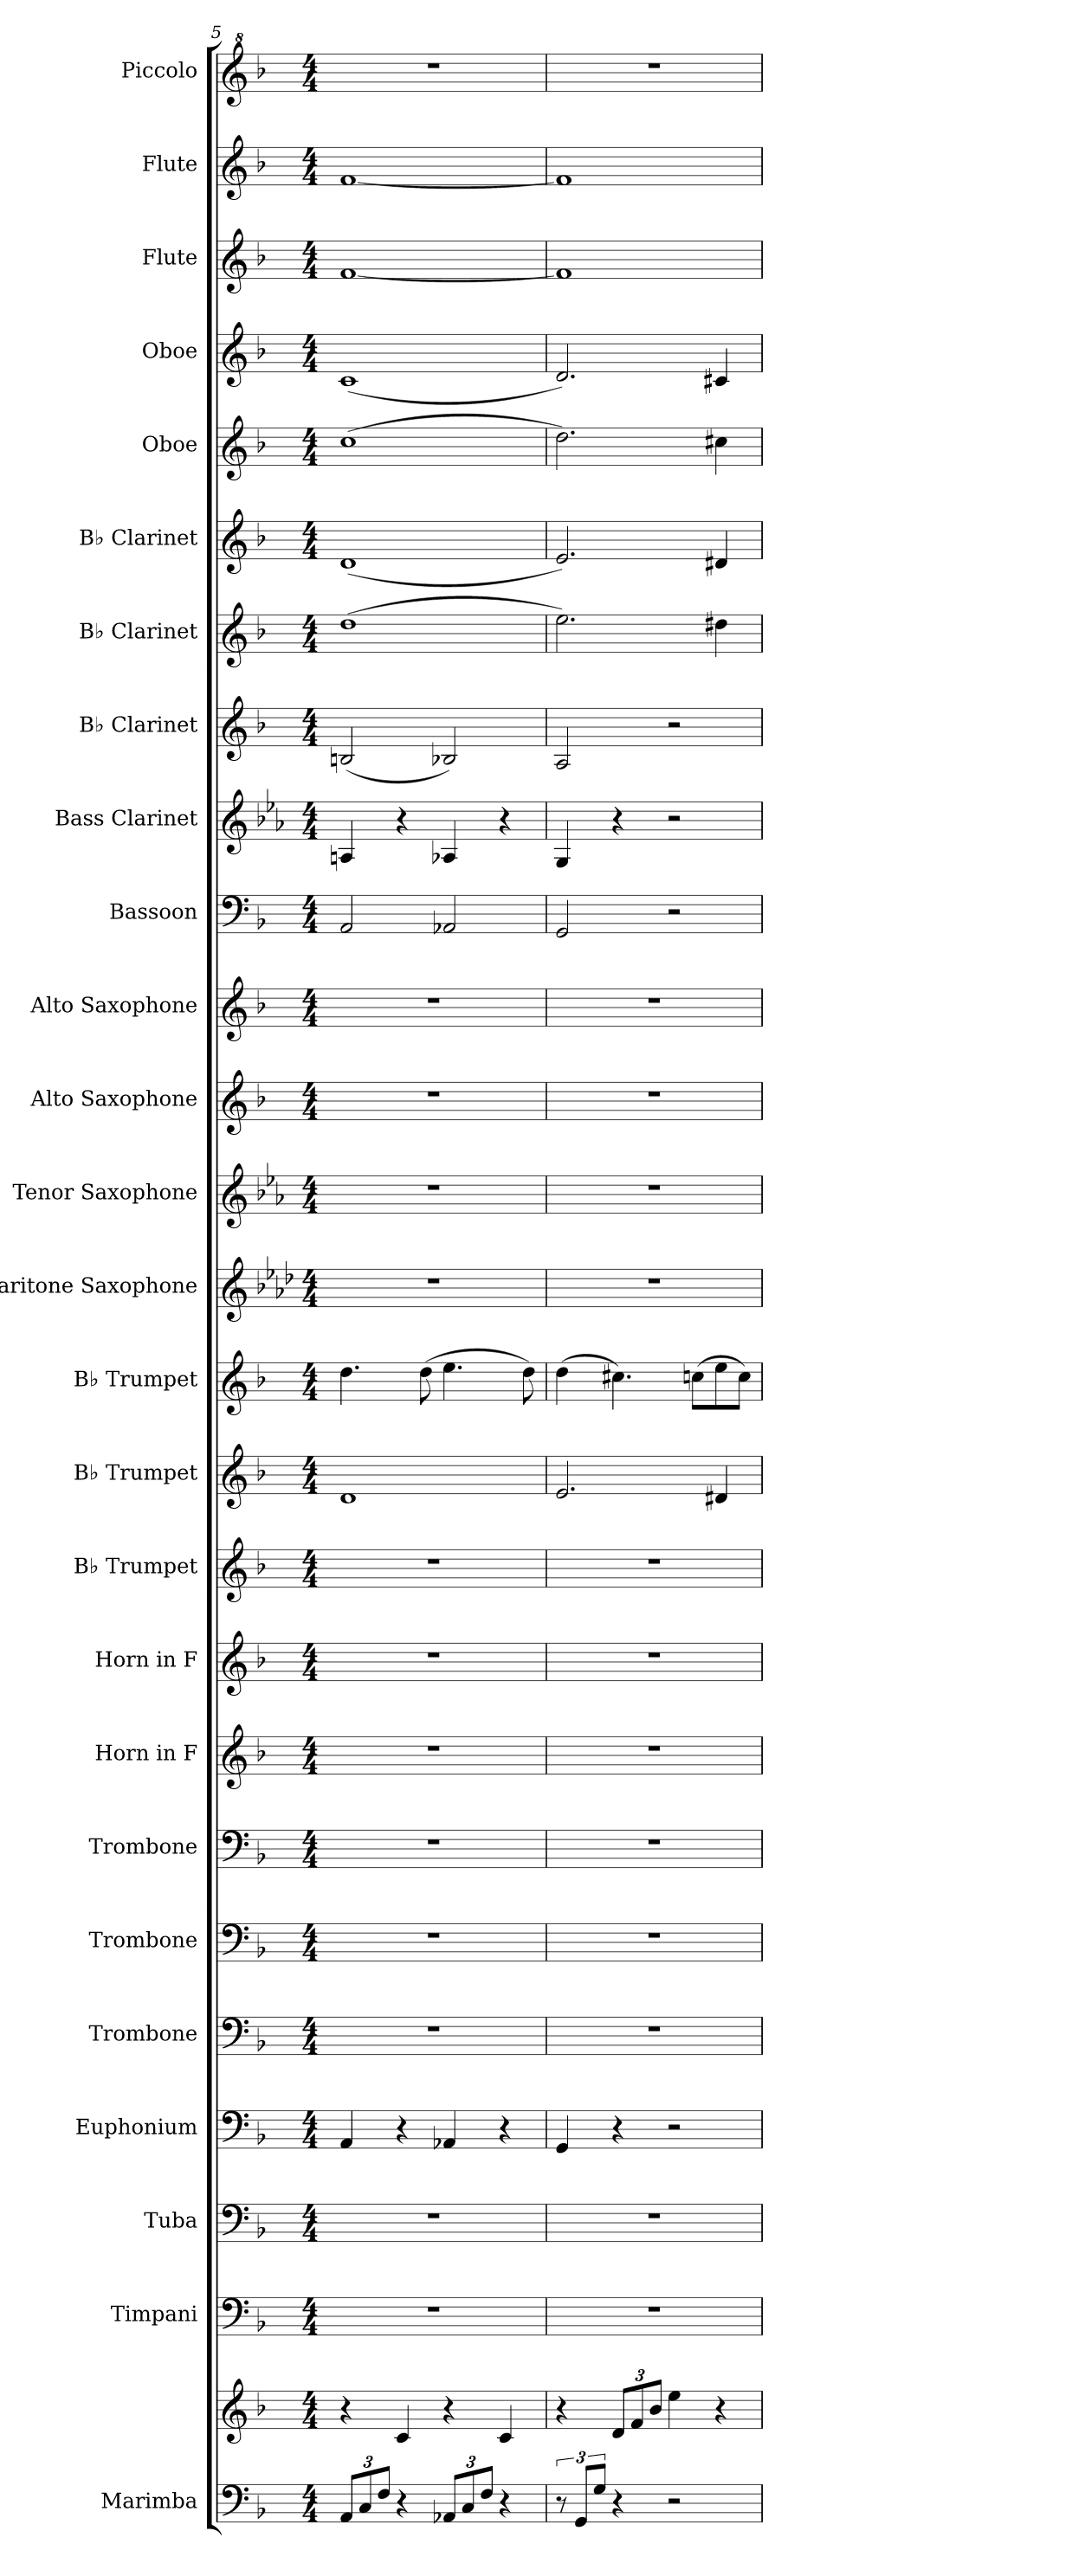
**kern	**kern	**kern	**kern	**kern	**kern	**kern	**kern	**kern	**kern	**kern	**kern	**kern	**kern	**kern	**kern	**kern	**kern	**kern	**kern	**kern	**kern	**kern	**kern	**kern	**kern	**kern
*part26	*part26	*part25	*part24	*part23	*part22	*part21	*part20	*part19	*part18	*part17	*part16	*part15	*part14	*part13	*part12	*part11	*part10	*part9	*part8	*part7	*part6	*part5	*part4	*part3	*part2	*part1
*staff27	*staff26	*staff25	*staff24	*staff23	*staff22	*staff21	*staff20	*staff19	*staff18	*staff17	*staff16	*staff15	*staff14	*staff13	*staff12	*staff11	*staff10	*staff9	*staff8	*staff7	*staff6	*staff5	*staff4	*staff3	*staff2	*staff1
*I"Marimba	*	*I"Timpani	*I"Tuba	*I"Euphonium	*I"Trombone	*I"Trombone	*I"Trombone	*I"Horn in F	*I"Horn in F	*I"B♭ Trumpet	*I"B♭ Trumpet	*I"B♭ Trumpet	*I"Baritone Saxophone	*I"Tenor Saxophone	*I"Alto Saxophone	*I"Alto Saxophone	*I"Bassoon	*I"Bass Clarinet	*I"B♭ Clarinet	*I"B♭ Clarinet	*I"B♭ Clarinet	*I"Oboe	*I"Oboe	*I"Flute	*I"Flute	*I"Piccolo
*I'Mrm.	*	*I'Timp.	*I'Tba.	*I'Euph.	*I'Tbn.	*I'Tbn.	*I'Tbn.	*	*	*I'B♭ Tpt.	*I'B♭ Tpt.	*I'B♭ Tpt.	*I'Bar. Sax.	*I'T. Sax.	*I'A. Sax.	*I'A. Sax.	*I'Bsn.	*I'B. Cl.	*I'B♭ Cl.	*I'B♭ Cl.	*I'B♭ Cl.	*I'Ob.	*I'Ob.	*I'Fl.	*I'Fl.	*I'Picc.
*clefF4	*clefG2	*clefF4	*clefF4	*clefF4	*clefF4	*clefF4	*clefF4	*clefG2	*clefG2	*clefG2	*clefG2	*clefG2	*clefG2	*clefG2	*clefG2	*clefG2	*clefF4	*clefG2	*clefG2	*clefG2	*clefG2	*clefG2	*clefG2	*clefG2	*clefG2	*clefG^2
*	*	*	*	*	*	*	*	*ITrd4c7	*ITrd4c7	*ITrd1c2	*ITrd1c2	*ITrd1c2	*ITrd12c21	*ITrd8c14	*ITrd5c9	*ITrd5c9	*	*ITrd8c14	*ITrd1c2	*ITrd1c2	*ITrd1c2	*	*	*	*	*ITrd-7c-12
*k[b-]	*k[b-]	*k[b-]	*k[b-]	*k[b-]	*k[b-]	*k[b-]	*k[b-]	*k[b-e-]	*k[b-e-]	*k[b-e-a-]	*k[b-e-a-]	*k[b-e-a-]	*k[b-e-a-d-]	*k[b-e-a-]	*k[b-e-a-d-]	*k[b-e-a-d-]	*k[b-]	*k[b-e-a-]	*k[b-e-a-]	*k[b-e-a-]	*k[b-e-a-]	*k[b-]	*k[b-]	*k[b-]	*k[b-]	*k[b-]
*M4/4	*M4/4	*M4/4	*M4/4	*M4/4	*M4/4	*M4/4	*M4/4	*M4/4	*M4/4	*M4/4	*M4/4	*M4/4	*M4/4	*M4/4	*M4/4	*M4/4	*M4/4	*M4/4	*M4/4	*M4/4	*M4/4	*M4/4	*M4/4	*M4/4	*M4/4	*M4/4
*Xbrackettup	*	*	*	*	*	*	*	*	*	*	*	*	*	*	*	*	*	*	*	*	*	*	*	*	*	*
=5	=5	=5	=5	=5	=5	=5	=5	=5	=5	=5	=5	=5	=5	=5	=5	=5	=5	=5	=5	=5	=5	=5	=5	=5	=5	=5
12AA/L	4r	1r	1r	4AA/	1r	1r	1r	1r	1r	1r	1c	4.cc\	1r	1r	1r	1r	2AA/	4AAn/	(2An/	(1cc	(1c	(1cc	(1c	[1f	[1f	1r
12C/	.	.	.	.	.	.	.	.	.	.	.	.	.	.	.	.	.	.	.	.	.	.	.	.	.	.
12F/J	.	.	.	.	.	.	.	.	.	.	.	.	.	.	.	.	.	.	.	.	.	.	.	.	.	.
4r	4c/	.	.	4r	.	.	.	.	.	.	.	.	.	.	.	.	.	4r	.	.	.	.	.	.	.	.
.	.	.	.	.	.	.	.	.	.	.	.	(8cc\	.	.	.	.	.	.	.	.	.	.	.	.	.	.
12AA-X/L	4r	.	.	4AA-X/	.	.	.	.	.	.	.	4.dd\	.	.	.	.	2AA-X/	4AA-X/	2A-X/)	.	.	.	.	.	.	.
12C/	.	.	.	.	.	.	.	.	.	.	.	.	.	.	.	.	.	.	.	.	.	.	.	.	.	.
12F/J	.	.	.	.	.	.	.	.	.	.	.	.	.	.	.	.	.	.	.	.	.	.	.	.	.	.
4r	4c/	.	.	4r	.	.	.	.	.	.	.	.	.	.	.	.	.	4r	.	.	.	.	.	.	.	.
.	.	.	.	.	.	.	.	.	.	.	.	8cc\)	.	.	.	.	.	.	.	.	.	.	.	.	.	.
=6	=6	=6	=6	=6	=6	=6	=6	=6	=6	=6	=6	=6	=6	=6	=6	=6	=6	=6	=6	=6	=6	=6	=6	=6	=6	=6
*brackettup	*	*	*	*	*	*	*	*	*	*	*	*	*	*	*	*	*	*	*	*	*	*	*	*	*	*
12r	4r	1r	1r	4GG/	1r	1r	1r	1r	1r	1r	2.d/	(4cc\	1r	1r	1r	1r	2GG/	4GG/	2G/	2.dd\)	2.d/)	2.dd\)	2.d/)	1f]	1f]	1r
12GG/L	.	.	.	.	.	.	.	.	.	.	.	.	.	.	.	.	.	.	.	.	.	.	.	.	.	.
12G/J	.	.	.	.	.	.	.	.	.	.	.	.	.	.	.	.	.	.	.	.	.	.	.	.	.	.
*	*Xbrackettup	*	*	*	*	*	*	*	*	*	*	*	*	*	*	*	*	*	*	*	*	*	*	*	*	*
4r	12d/L	.	.	4r	.	.	.	.	.	.	.	4.bn\)	.	.	.	.	.	4r	.	.	.	.	.	.	.	.
.	12f/	.	.	.	.	.	.	.	.	.	.	.	.	.	.	.	.	.	.	.	.	.	.	.	.	.
.	12b-/J	.	.	.	.	.	.	.	.	.	.	.	.	.	.	.	.	.	.	.	.	.	.	.	.	.
2r	4ee\	.	.	2r	.	.	.	.	.	.	.	.	.	.	.	.	2r	2r	2r	.	.	.	.	.	.	.
.	.	.	.	.	.	.	.	.	.	.	.	(8b-X\L	.	.	.	.	.	.	.	.	.	.	.	.	.	.
.	4r	.	.	.	.	.	.	.	.	.	4c#X/	8dd\	.	.	.	.	.	.	.	4cc#X\	4c#X/	4cc#X\	4c#X/	.	.	.
.	.	.	.	.	.	.	.	.	.	.	.	8b-\J)	.	.	.	.	.	.	.	.	.	.	.	.	.	.
=	=	=	=	=	=	=	=	=	=	=	=	=	=	=	=	=	=	=	=	=	=	=	=	=	=	=
*-	*-	*-	*-	*-	*-	*-	*-	*-	*-	*-	*-	*-	*-	*-	*-	*-	*-	*-	*-	*-	*-	*-	*-	*-	*-	*-
